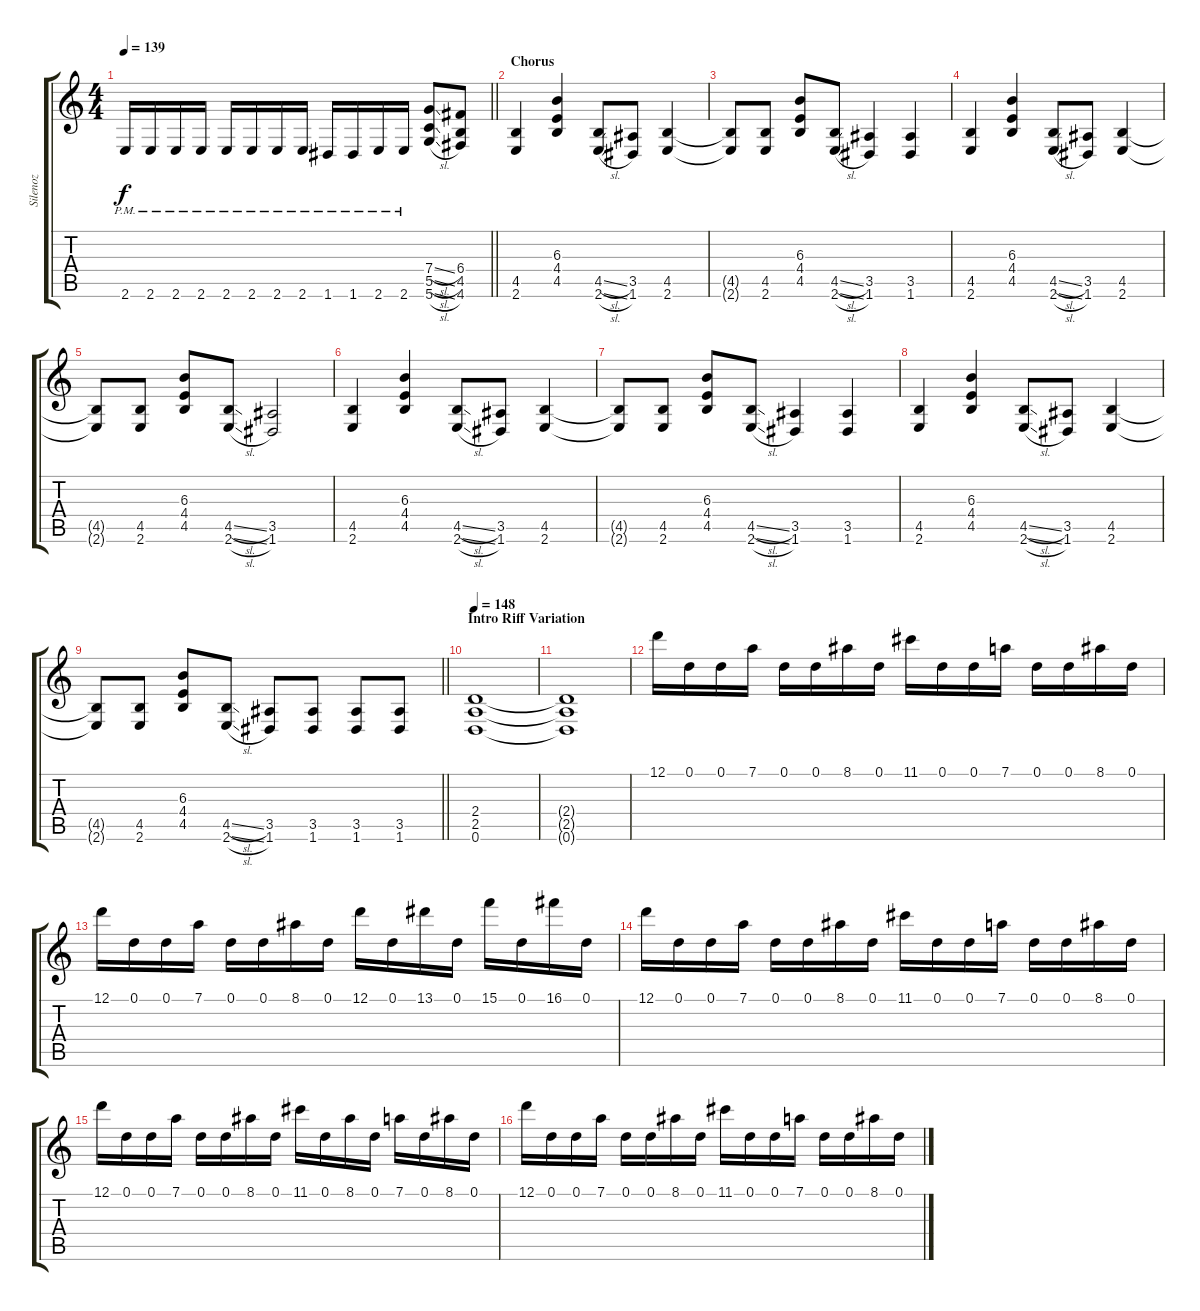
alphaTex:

\track ("Silenoz" "Silenoz") {instrument distortionguitar}
\staff {score tabs}
\tuning (D4 A3 F3 C3 G2 D2) {hide}
\ts (4 4)
\tempo 139
\clef g2
\barLineRight lightlight
\ks c
2.6{pm}.16{dy f} 2.6{pm}.16 2.6{pm}.16 2.6{pm}.16 2.6{pm}.16 2.6{pm}.16 2.6{pm}.16 2.6{pm}.16 1.6{pm}.16 1.6{pm}.16 2.6{pm}.16 2.6{pm}.16 (7.4{sl} 5.5{sl} 5.6{sl}).8 (6.4 4.5 4.6).8 |
\section ("" "Chorus")
(4.5 2.6).4 (6.3 4.4 4.5).4 (4.5{sl} 2.6{sl}).8 (3.5 1.6).8 (4.5 2.6).4 |
(4.5{t} 2.6{t}).8 (4.5 2.6).8 (6.3 4.4 4.5).8 (4.5{sl} 2.6{sl}).8 (3.5 1.6).4 (3.5 1.6).4 |
(4.5 2.6).4 (6.3 4.4 4.5).4 (4.5{sl} 2.6{sl}).8 (3.5 1.6).8 (4.5 2.6).4 |
(4.5{t} 2.6{t}).8 (4.5 2.6).8 (6.3 4.4 4.5).8 (4.5{sl} 2.6{sl}).8 (3.5 1.6).2 |
(4.5 2.6).4 (6.3 4.4 4.5).4 (4.5{sl} 2.6{sl}).8 (3.5 1.6).8 (4.5 2.6).4 |
(4.5{t} 2.6{t}).8 (4.5 2.6).8 (6.3 4.4 4.5).8 (4.5{sl} 2.6{sl}).8 (3.5 1.6).4 (3.5 1.6).4 |
(4.5 2.6).4 (6.3 4.4 4.5).4 (4.5{sl} 2.6{sl}).8 (3.5 1.6).8 (4.5 2.6).4 |
\barLineRight lightlight
(4.5{t} 2.6{t}).8 (4.5 2.6).8 (6.3 4.4 4.5).8 (4.5{sl} 2.6{sl}).8 (3.5 1.6).8 (3.5 1.6).8 (3.5 1.6).8 (3.5 1.6).8 |
\section ("" "Intro Riff Variation")
\tempo 148
(2.4 2.5 0.6).1 |
(2.4{t} 2.5{t} 0.6{t}).1 |
12.1.16 0.1.16 0.1.16 7.1.16 0.1.16 0.1.16 8.1.16 0.1.16 11.1.16 0.1.16 0.1.16 7.1.16 0.1.16 0.1.16 8.1.16 0.1.16 |
12.1.16 0.1.16 0.1.16 7.1.16 0.1.16 0.1.16 8.1.16 0.1.16 12.1.16 0.1.16 13.1.16 0.1.16 15.1.16 0.1.16 16.1.16 0.1.16 |
12.1.16 0.1.16 0.1.16 7.1.16 0.1.16 0.1.16 8.1.16 0.1.16 11.1.16 0.1.16 0.1.16 7.1.16 0.1.16 0.1.16 8.1.16 0.1.16 |
12.1.16 0.1.16 0.1.16 7.1.16 0.1.16 0.1.16 8.1.16 0.1.16 11.1.16 0.1.16 8.1.16 0.1.16 7.1.16 0.1.16 8.1.16 0.1.16 |
12.1.16 0.1.16 0.1.16 7.1.16 0.1.16 0.1.16 8.1.16 0.1.16 11.1.16 0.1.16 0.1.16 7.1.16 0.1.16 0.1.16 8.1.16 0.1.16
